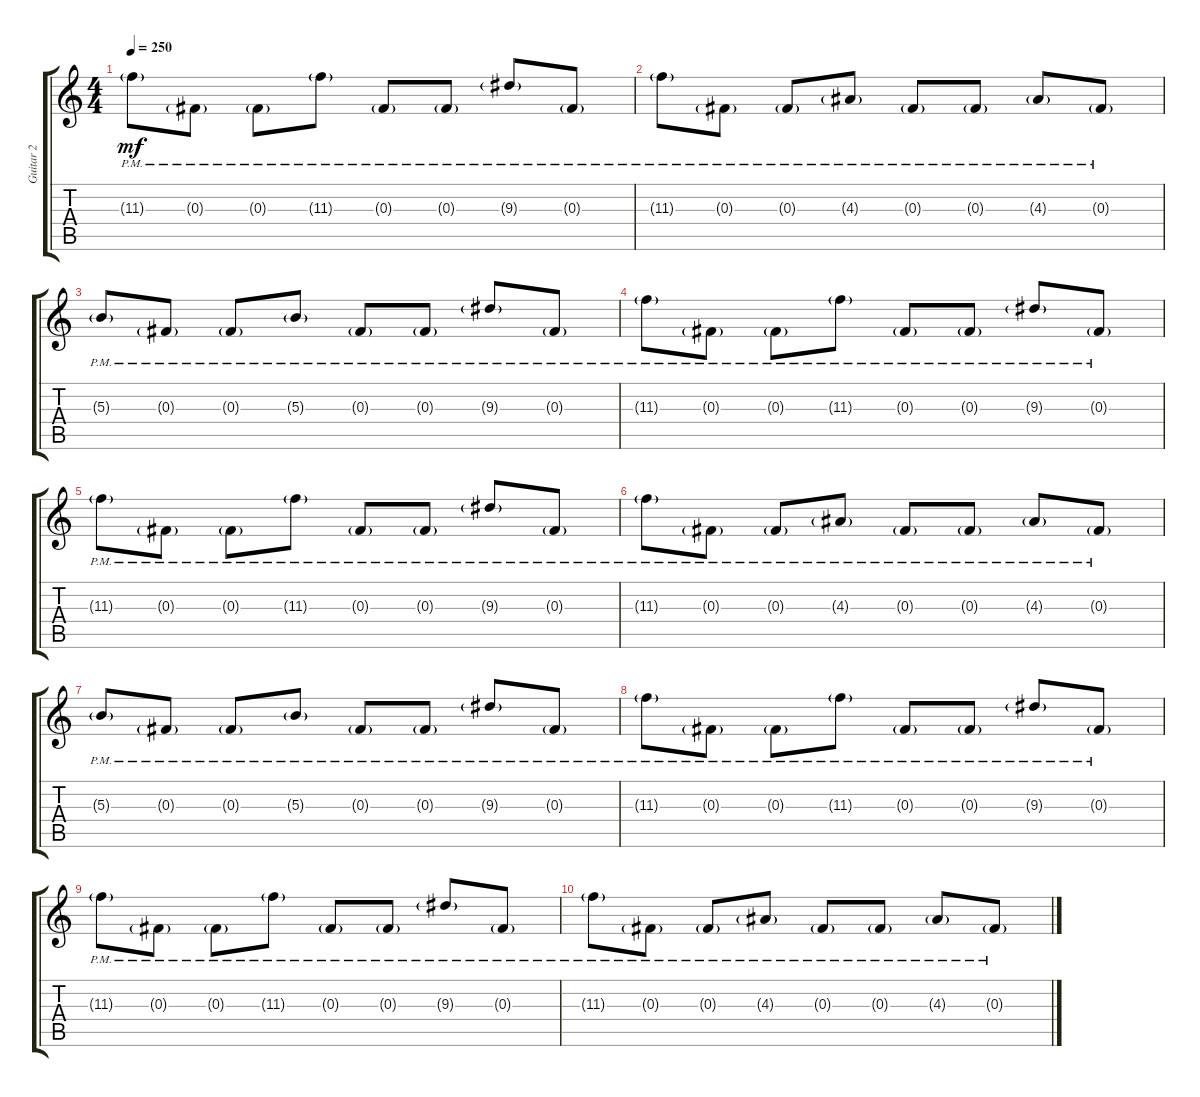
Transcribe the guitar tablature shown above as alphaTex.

\track ("Guitar 2" "Guitar 2") {instrument acousticguitarsteel}
\staff {score tabs}
\tuning (Eb4 Bb3 Gb3 Db3 Ab2 Eb2) {hide}
\ts (4 4)
\tempo 250
\clef g2
\ks c
11.3{g pm}.8{dy mf} 0.3{g pm}.8 0.3{g pm}.8 11.3{g pm}.8 0.3{g pm}.8 0.3{g pm}.8 9.3{g pm}.8 0.3{g pm}.8 |
11.3{g pm}.8 0.3{g pm}.8 0.3{g pm}.8 4.3{g pm}.8 0.3{g pm}.8 0.3{g pm}.8 4.3{g pm}.8 0.3{g pm}.8 |
5.3{g pm}.8 0.3{g pm}.8 0.3{g pm}.8 5.3{g pm}.8 0.3{g pm}.8 0.3{g pm}.8 9.3{g pm}.8 0.3{g pm}.8 |
11.3{g pm}.8 0.3{g pm}.8 0.3{g pm}.8 11.3{g pm}.8 0.3{g pm}.8 0.3{g pm}.8 9.3{g pm}.8 0.3{g pm}.8 |
11.3{g pm}.8 0.3{g pm}.8 0.3{g pm}.8 11.3{g pm}.8 0.3{g pm}.8 0.3{g pm}.8 9.3{g pm}.8 0.3{g pm}.8 |
11.3{g pm}.8 0.3{g pm}.8 0.3{g pm}.8 4.3{g pm}.8 0.3{g pm}.8 0.3{g pm}.8 4.3{g pm}.8 0.3{g pm}.8 |
5.3{g pm}.8 0.3{g pm}.8 0.3{g pm}.8 5.3{g pm}.8 0.3{g pm}.8 0.3{g pm}.8 9.3{g pm}.8 0.3{g pm}.8 |
11.3{g pm}.8 0.3{g pm}.8 0.3{g pm}.8 11.3{g pm}.8 0.3{g pm}.8 0.3{g pm}.8 9.3{g pm}.8 0.3{g pm}.8 |
11.3{g pm}.8 0.3{g pm}.8 0.3{g pm}.8 11.3{g pm}.8 0.3{g pm}.8 0.3{g pm}.8 9.3{g pm}.8 0.3{g pm}.8 |
11.3{g pm}.8 0.3{g pm}.8 0.3{g pm}.8 4.3{g pm}.8 0.3{g pm}.8 0.3{g pm}.8 4.3{g pm}.8 0.3{g pm}.8
